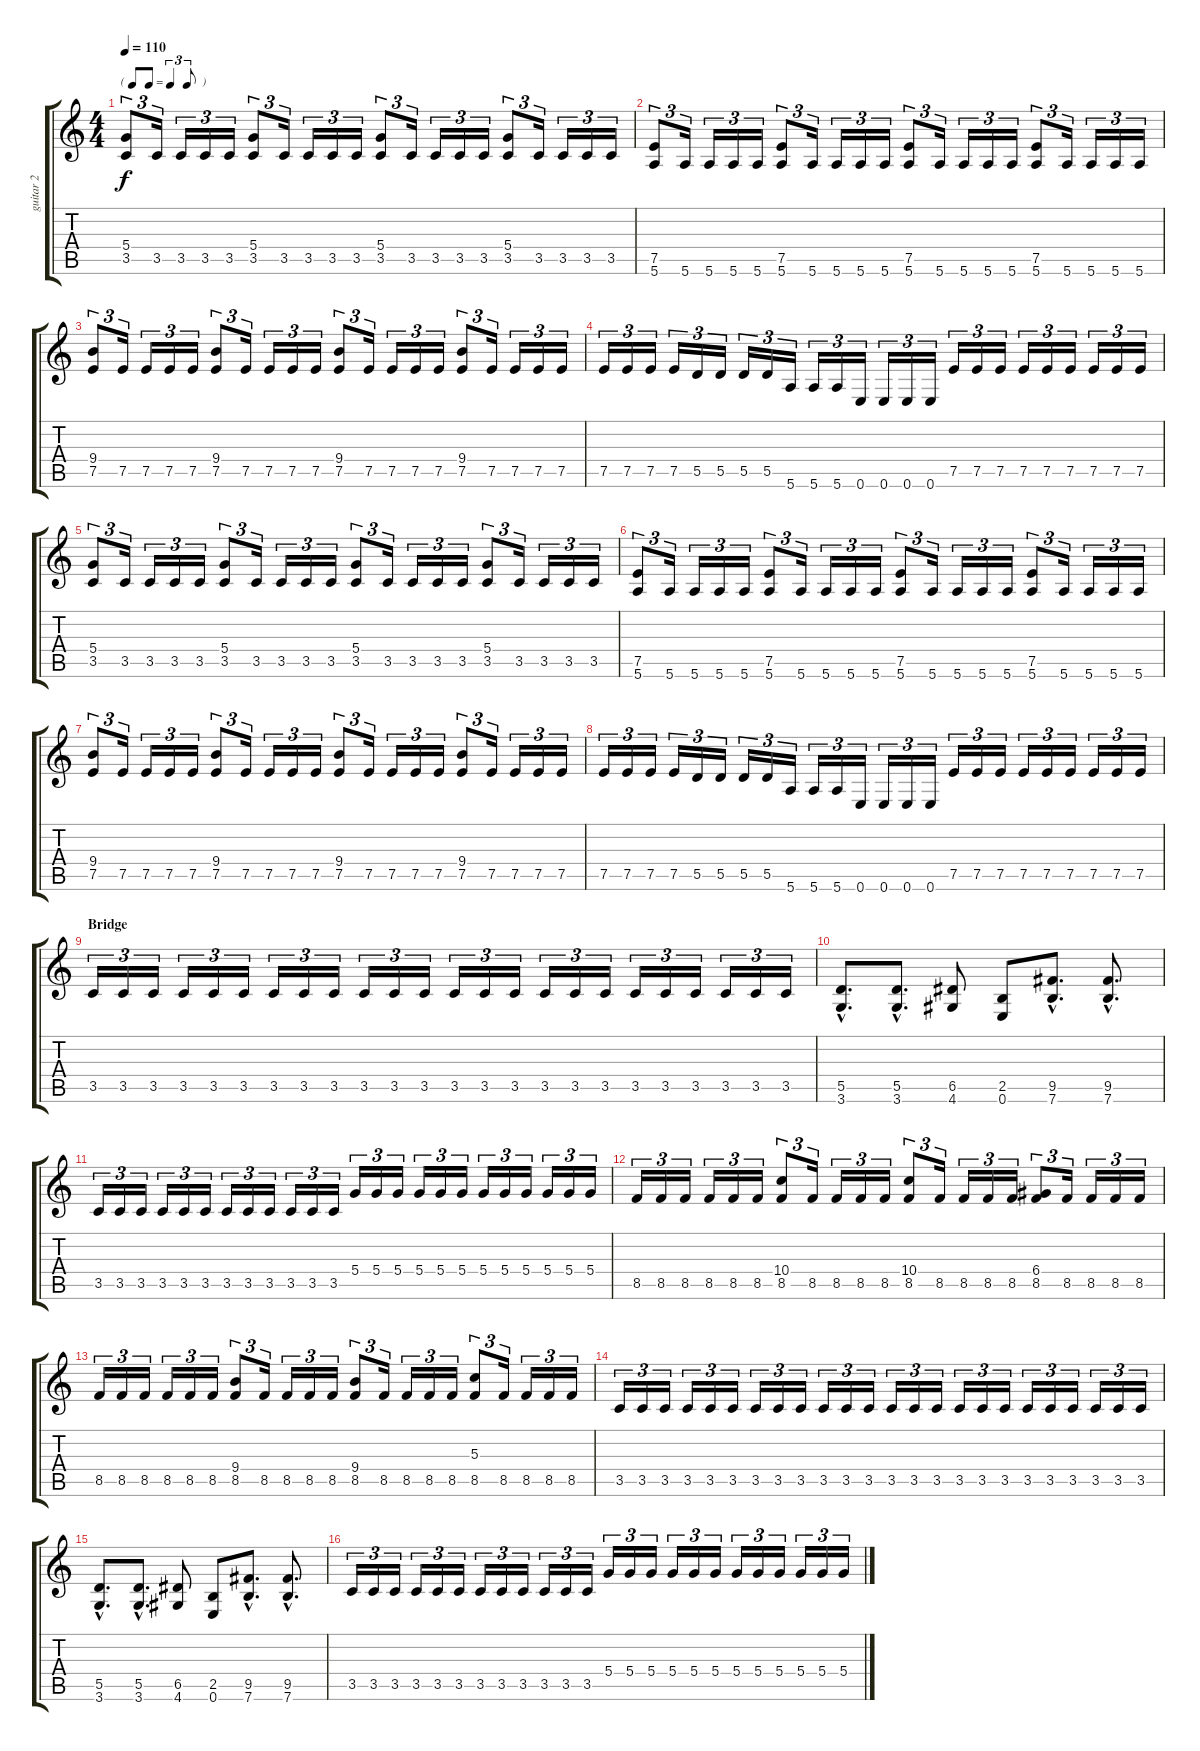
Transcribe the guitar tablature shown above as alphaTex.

\track ("guitar 2" "guitar 2") {instrument distortionguitar}
\staff {score tabs}
\tuning (E4 B3 G3 D3 A2 E2) {hide}
\ts (4 4)
\tf triplet8th
\tempo 110
\clef g2
\ks c
(5.4 3.5).8{tu (3 2) dy f} 3.5.16{tu (3 2)} 3.5.16{tu (3 2)} 3.5.16{tu (3 2)} 3.5.16{tu (3 2)} (5.4 3.5).8{tu (3 2)} 3.5.16{tu (3 2)} 3.5.16{tu (3 2)} 3.5.16{tu (3 2)} 3.5.16{tu (3 2)} (5.4 3.5).8{tu (3 2)} 3.5.16{tu (3 2)} 3.5.16{tu (3 2)} 3.5.16{tu (3 2)} 3.5.16{tu (3 2)} (5.4 3.5).8{tu (3 2)} 3.5.16{tu (3 2)} 3.5.16{tu (3 2)} 3.5.16{tu (3 2)} 3.5.16{tu (3 2)} |
(7.5 5.6).8{tu (3 2)} 5.6.16{tu (3 2)} 5.6.16{tu (3 2)} 5.6.16{tu (3 2)} 5.6.16{tu (3 2)} (7.5 5.6).8{tu (3 2)} 5.6.16{tu (3 2)} 5.6.16{tu (3 2)} 5.6.16{tu (3 2)} 5.6.16{tu (3 2)} (7.5 5.6).8{tu (3 2)} 5.6.16{tu (3 2)} 5.6.16{tu (3 2)} 5.6.16{tu (3 2)} 5.6.16{tu (3 2)} (7.5 5.6).8{tu (3 2)} 5.6.16{tu (3 2)} 5.6.16{tu (3 2)} 5.6.16{tu (3 2)} 5.6.16{tu (3 2)} |
(9.4 7.5).8{tu (3 2)} 7.5.16{tu (3 2)} 7.5.16{tu (3 2)} 7.5.16{tu (3 2)} 7.5.16{tu (3 2)} (9.4 7.5).8{tu (3 2)} 7.5.16{tu (3 2)} 7.5.16{tu (3 2)} 7.5.16{tu (3 2)} 7.5.16{tu (3 2)} (9.4 7.5).8{tu (3 2)} 7.5.16{tu (3 2)} 7.5.16{tu (3 2)} 7.5.16{tu (3 2)} 7.5.16{tu (3 2)} (9.4 7.5).8{tu (3 2)} 7.5.16{tu (3 2)} 7.5.16{tu (3 2)} 7.5.16{tu (3 2)} 7.5.16{tu (3 2)} |
7.5.16{tu (3 2)} 7.5.16{tu (3 2)} 7.5.16{tu (3 2)} 7.5.16{tu (3 2)} 5.5.16{tu (3 2)} 5.5.16{tu (3 2)} 5.5.16{tu (3 2)} 5.5.16{tu (3 2)} 5.6.16{tu (3 2)} 5.6.16{tu (3 2)} 5.6.16{tu (3 2)} 0.6.16{tu (3 2)} 0.6.16{tu (3 2)} 0.6.16{tu (3 2)} 0.6.16{tu (3 2)} 7.5.16{tu (3 2)} 7.5.16{tu (3 2)} 7.5.16{tu (3 2)} 7.5.16{tu (3 2)} 7.5.16{tu (3 2)} 7.5.16{tu (3 2)} 7.5.16{tu (3 2)} 7.5.16{tu (3 2)} 7.5.16{tu (3 2)} |
(5.4 3.5).8{tu (3 2)} 3.5.16{tu (3 2)} 3.5.16{tu (3 2)} 3.5.16{tu (3 2)} 3.5.16{tu (3 2)} (5.4 3.5).8{tu (3 2)} 3.5.16{tu (3 2)} 3.5.16{tu (3 2)} 3.5.16{tu (3 2)} 3.5.16{tu (3 2)} (5.4 3.5).8{tu (3 2)} 3.5.16{tu (3 2)} 3.5.16{tu (3 2)} 3.5.16{tu (3 2)} 3.5.16{tu (3 2)} (5.4 3.5).8{tu (3 2)} 3.5.16{tu (3 2)} 3.5.16{tu (3 2)} 3.5.16{tu (3 2)} 3.5.16{tu (3 2)} |
(7.5 5.6).8{tu (3 2)} 5.6.16{tu (3 2)} 5.6.16{tu (3 2)} 5.6.16{tu (3 2)} 5.6.16{tu (3 2)} (7.5 5.6).8{tu (3 2)} 5.6.16{tu (3 2)} 5.6.16{tu (3 2)} 5.6.16{tu (3 2)} 5.6.16{tu (3 2)} (7.5 5.6).8{tu (3 2)} 5.6.16{tu (3 2)} 5.6.16{tu (3 2)} 5.6.16{tu (3 2)} 5.6.16{tu (3 2)} (7.5 5.6).8{tu (3 2)} 5.6.16{tu (3 2)} 5.6.16{tu (3 2)} 5.6.16{tu (3 2)} 5.6.16{tu (3 2)} |
(9.4 7.5).8{tu (3 2)} 7.5.16{tu (3 2)} 7.5.16{tu (3 2)} 7.5.16{tu (3 2)} 7.5.16{tu (3 2)} (9.4 7.5).8{tu (3 2)} 7.5.16{tu (3 2)} 7.5.16{tu (3 2)} 7.5.16{tu (3 2)} 7.5.16{tu (3 2)} (9.4 7.5).8{tu (3 2)} 7.5.16{tu (3 2)} 7.5.16{tu (3 2)} 7.5.16{tu (3 2)} 7.5.16{tu (3 2)} (9.4 7.5).8{tu (3 2)} 7.5.16{tu (3 2)} 7.5.16{tu (3 2)} 7.5.16{tu (3 2)} 7.5.16{tu (3 2)} |
7.5.16{tu (3 2)} 7.5.16{tu (3 2)} 7.5.16{tu (3 2)} 7.5.16{tu (3 2)} 5.5.16{tu (3 2)} 5.5.16{tu (3 2)} 5.5.16{tu (3 2)} 5.5.16{tu (3 2)} 5.6.16{tu (3 2)} 5.6.16{tu (3 2)} 5.6.16{tu (3 2)} 0.6.16{tu (3 2)} 0.6.16{tu (3 2)} 0.6.16{tu (3 2)} 0.6.16{tu (3 2)} 7.5.16{tu (3 2)} 7.5.16{tu (3 2)} 7.5.16{tu (3 2)} 7.5.16{tu (3 2)} 7.5.16{tu (3 2)} 7.5.16{tu (3 2)} 7.5.16{tu (3 2)} 7.5.16{tu (3 2)} 7.5.16{tu (3 2)} |
\section ("" "Bridge")
3.5.16{tu (3 2)} 3.5.16{tu (3 2)} 3.5.16{tu (3 2)} 3.5.16{tu (3 2)} 3.5.16{tu (3 2)} 3.5.16{tu (3 2)} 3.5.16{tu (3 2)} 3.5.16{tu (3 2)} 3.5.16{tu (3 2)} 3.5.16{tu (3 2)} 3.5.16{tu (3 2)} 3.5.16{tu (3 2)} 3.5.16{tu (3 2)} 3.5.16{tu (3 2)} 3.5.16{tu (3 2)} 3.5.16{tu (3 2)} 3.5.16{tu (3 2)} 3.5.16{tu (3 2)} 3.5.16{tu (3 2)} 3.5.16{tu (3 2)} 3.5.16{tu (3 2)} 3.5.16{tu (3 2)} 3.5.16{tu (3 2)} 3.5.16{tu (3 2)} |
(5.5{hac} 3.6{hac}).8{d} (5.5{hac} 3.6{hac}).8{d} (6.5 4.6).8 (2.5 0.6).8 (9.5{hac} 7.6{hac}).8{d} (9.5{hac} 7.6{hac}).8{d} |
3.5.16{tu (3 2)} 3.5.16{tu (3 2)} 3.5.16{tu (3 2)} 3.5.16{tu (3 2)} 3.5.16{tu (3 2)} 3.5.16{tu (3 2)} 3.5.16{tu (3 2)} 3.5.16{tu (3 2)} 3.5.16{tu (3 2)} 3.5.16{tu (3 2)} 3.5.16{tu (3 2)} 3.5.16{tu (3 2)} 5.4.16{tu (3 2)} 5.4.16{tu (3 2)} 5.4.16{tu (3 2)} 5.4.16{tu (3 2)} 5.4.16{tu (3 2)} 5.4.16{tu (3 2)} 5.4.16{tu (3 2)} 5.4.16{tu (3 2)} 5.4.16{tu (3 2)} 5.4.16{tu (3 2)} 5.4.16{tu (3 2)} 5.4.16{tu (3 2)} |
8.5.16{tu (3 2)} 8.5.16{tu (3 2)} 8.5.16{tu (3 2)} 8.5.16{tu (3 2)} 8.5.16{tu (3 2)} 8.5.16{tu (3 2)} (10.4 8.5).8{tu (3 2)} 8.5.16{tu (3 2)} 8.5.16{tu (3 2)} 8.5.16{tu (3 2)} 8.5.16{tu (3 2)} (10.4 8.5).8{tu (3 2)} 8.5.16{tu (3 2)} 8.5.16{tu (3 2)} 8.5.16{tu (3 2)} 8.5.16{tu (3 2)} (6.4 8.5).8{tu (3 2)} 8.5.16{tu (3 2)} 8.5.16{tu (3 2)} 8.5.16{tu (3 2)} 8.5.16{tu (3 2)} |
8.5.16{tu (3 2)} 8.5.16{tu (3 2)} 8.5.16{tu (3 2)} 8.5.16{tu (3 2)} 8.5.16{tu (3 2)} 8.5.16{tu (3 2)} (9.4 8.5).8{tu (3 2)} 8.5.16{tu (3 2)} 8.5.16{tu (3 2)} 8.5.16{tu (3 2)} 8.5.16{tu (3 2)} (9.4 8.5).8{tu (3 2)} 8.5.16{tu (3 2)} 8.5.16{tu (3 2)} 8.5.16{tu (3 2)} 8.5.16{tu (3 2)} (5.3 8.5).8{tu (3 2)} 8.5.16{tu (3 2)} 8.5.16{tu (3 2)} 8.5.16{tu (3 2)} 8.5.16{tu (3 2)} |
3.5.16{tu (3 2)} 3.5.16{tu (3 2)} 3.5.16{tu (3 2)} 3.5.16{tu (3 2)} 3.5.16{tu (3 2)} 3.5.16{tu (3 2)} 3.5.16{tu (3 2)} 3.5.16{tu (3 2)} 3.5.16{tu (3 2)} 3.5.16{tu (3 2)} 3.5.16{tu (3 2)} 3.5.16{tu (3 2)} 3.5.16{tu (3 2)} 3.5.16{tu (3 2)} 3.5.16{tu (3 2)} 3.5.16{tu (3 2)} 3.5.16{tu (3 2)} 3.5.16{tu (3 2)} 3.5.16{tu (3 2)} 3.5.16{tu (3 2)} 3.5.16{tu (3 2)} 3.5.16{tu (3 2)} 3.5.16{tu (3 2)} 3.5.16{tu (3 2)} |
(5.5{hac} 3.6{hac}).8{d} (5.5{hac} 3.6{hac}).8{d} (6.5 4.6).8 (2.5 0.6).8 (9.5{hac} 7.6{hac}).8{d} (9.5{hac} 7.6{hac}).8{d} |
3.5.16{tu (3 2)} 3.5.16{tu (3 2)} 3.5.16{tu (3 2)} 3.5.16{tu (3 2)} 3.5.16{tu (3 2)} 3.5.16{tu (3 2)} 3.5.16{tu (3 2)} 3.5.16{tu (3 2)} 3.5.16{tu (3 2)} 3.5.16{tu (3 2)} 3.5.16{tu (3 2)} 3.5.16{tu (3 2)} 5.4.16{tu (3 2)} 5.4.16{tu (3 2)} 5.4.16{tu (3 2)} 5.4.16{tu (3 2)} 5.4.16{tu (3 2)} 5.4.16{tu (3 2)} 5.4.16{tu (3 2)} 5.4.16{tu (3 2)} 5.4.16{tu (3 2)} 5.4.16{tu (3 2)} 5.4.16{tu (3 2)} 5.4.16{tu (3 2)}
